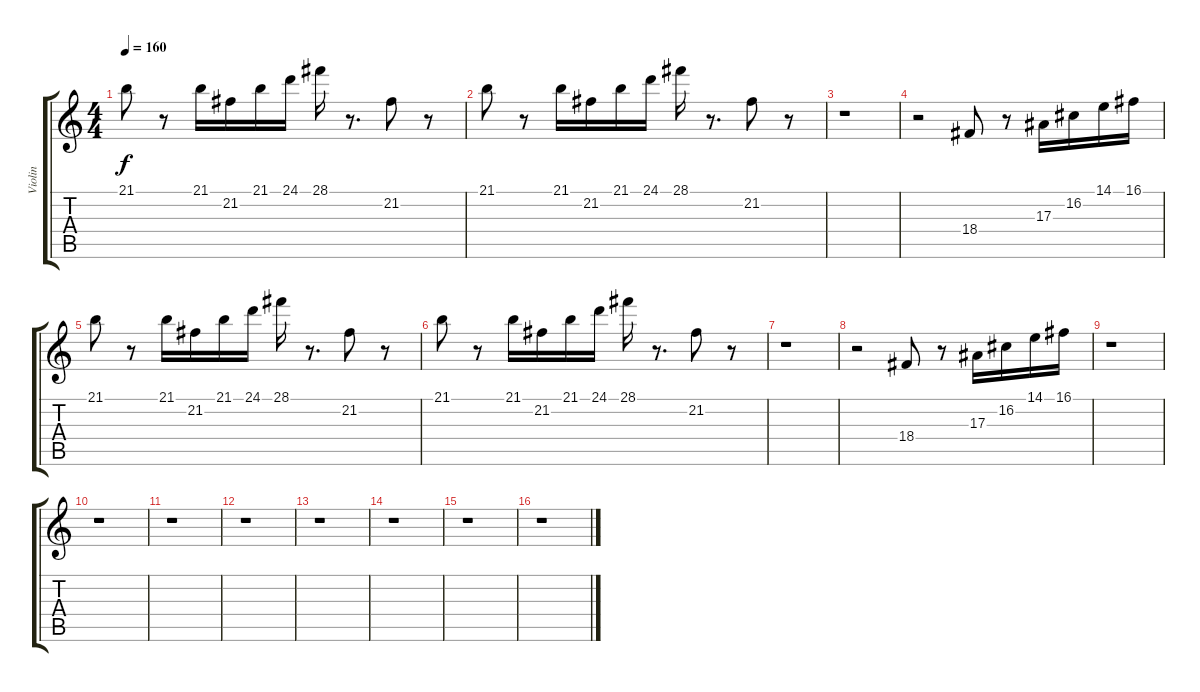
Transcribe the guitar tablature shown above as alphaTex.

\track ("Violin" "Violin") {instrument violin}
\staff {score tabs}
\tuning (D4 A3 F3 C3 G2 D2) {hide}
\ts (4 4)
\tempo 160
\clef g2
\ks c
21.1.8{dy f} r.8 21.1.16 21.2.16 21.1.16 24.1.16 28.1.16 r.8{d} 21.2.8 r.8 |
21.1.8 r.8 21.1.16 21.2.16 21.1.16 24.1.16 28.1.16 r.8{d} 21.2.8 r.8 |
r.1 |
r.2 18.4.8 r.8 17.3.16 16.2.16 14.1.16 16.1.16 |
21.1.8 r.8 21.1.16 21.2.16 21.1.16 24.1.16 28.1.16 r.8{d} 21.2.8 r.8 |
21.1.8 r.8 21.1.16 21.2.16 21.1.16 24.1.16 28.1.16 r.8{d} 21.2.8 r.8 |
r.1 |
r.2 18.4.8 r.8 17.3.16 16.2.16 14.1.16 16.1.16 |
r.1 |
r.1 |
r.1 |
r.1 |
r.1 |
r.1 |
r.1 |
r.1
